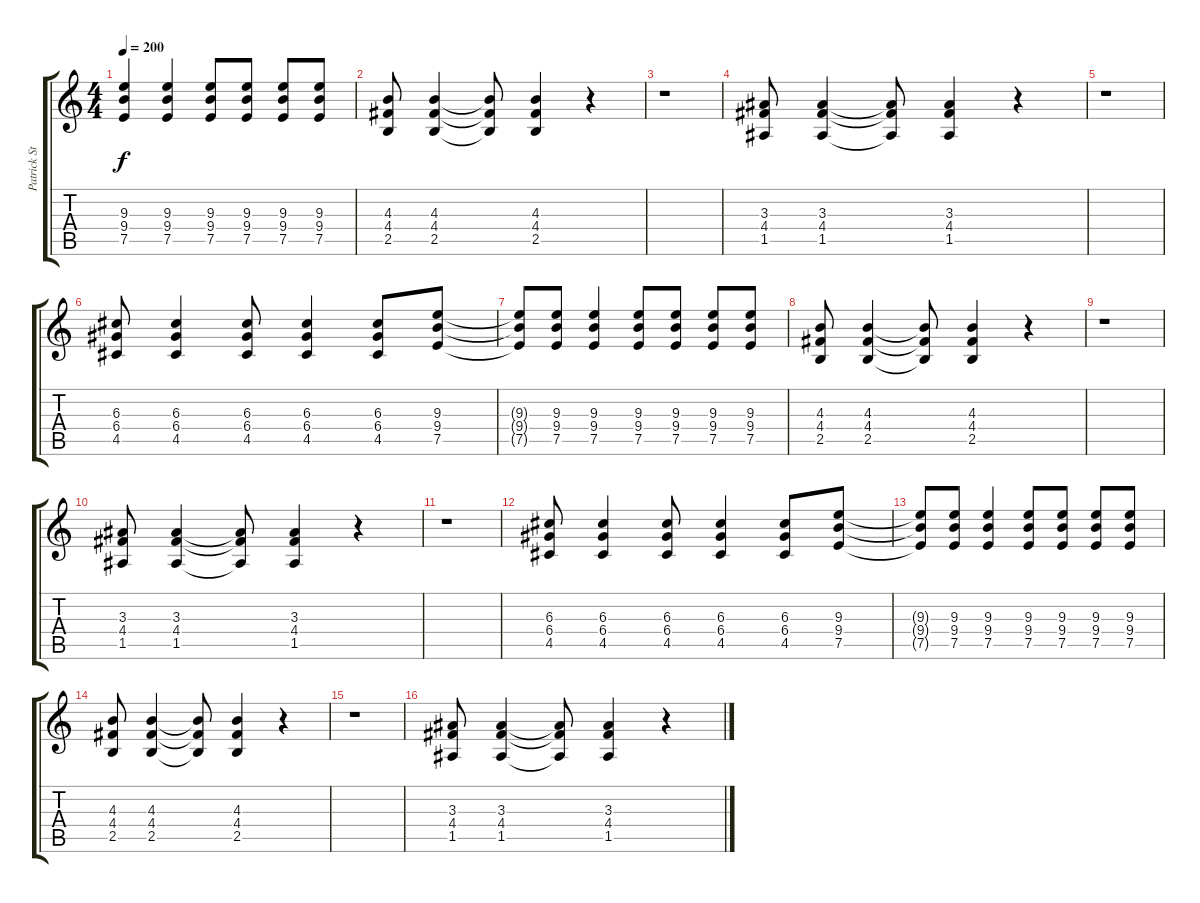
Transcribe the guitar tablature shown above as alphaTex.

\track ("Patrick Stump (Rythmn Guitar)" "Patrick St") {instrument overdrivenguitar}
\staff {score tabs}
\tuning (E4 B3 G3 D3 A2 E2) {hide}
\ts (4 4)
\tempo 200
\clef g2
\ks c
(9.3{t} 9.4{t} 7.5{t}).4{dy f} (9.3 9.4 7.5).4 (9.3 9.4 7.5).8 (9.3 9.4 7.5).8 (9.3 9.4 7.5).8 (9.3 9.4 7.5).8 |
(4.3 4.4 2.5).8 (4.3 4.4 2.5).4 (4.3{t} 4.4{t} 2.5{t}).8 (4.3 4.4 2.5).4 r.4 |
r.1 |
(3.3 4.4 1.5).8 (3.3 4.4 1.5).4 (3.3{t} 4.4{t} 1.5{t}).8 (3.3 4.4 1.5).4 r.4 |
r.1 |
(6.3 6.4 4.5).8 (6.3 6.4 4.5).4 (6.3 6.4 4.5).8 (6.3 6.4 4.5).4 (6.3 6.4 4.5).8 (9.3 9.4 7.5).8 |
(9.3{t} 9.4{t} 7.5{t}).8 (9.3 9.4 7.5).8 (9.3 9.4 7.5).4 (9.3 9.4 7.5).8 (9.3 9.4 7.5).8 (9.3 9.4 7.5).8 (9.3 9.4 7.5).8 |
(4.3 4.4 2.5).8 (4.3 4.4 2.5).4 (4.3{t} 4.4{t} 2.5{t}).8 (4.3 4.4 2.5).4 r.4 |
r.1 |
(3.3 4.4 1.5).8 (3.3 4.4 1.5).4 (3.3{t} 4.4{t} 1.5{t}).8 (3.3 4.4 1.5).4 r.4 |
r.1 |
(6.3 6.4 4.5).8 (6.3 6.4 4.5).4 (6.3 6.4 4.5).8 (6.3 6.4 4.5).4 (6.3 6.4 4.5).8 (9.3 9.4 7.5).8 |
(9.3{t} 9.4{t} 7.5{t}).8 (9.3 9.4 7.5).8 (9.3 9.4 7.5).4 (9.3 9.4 7.5).8 (9.3 9.4 7.5).8 (9.3 9.4 7.5).8 (9.3 9.4 7.5).8 |
(4.3 4.4 2.5).8 (4.3 4.4 2.5).4 (4.3{t} 4.4{t} 2.5{t}).8 (4.3 4.4 2.5).4 r.4 |
r.1 |
(3.3 4.4 1.5).8 (3.3 4.4 1.5).4 (3.3{t} 4.4{t} 1.5{t}).8 (3.3 4.4 1.5).4 r.4
